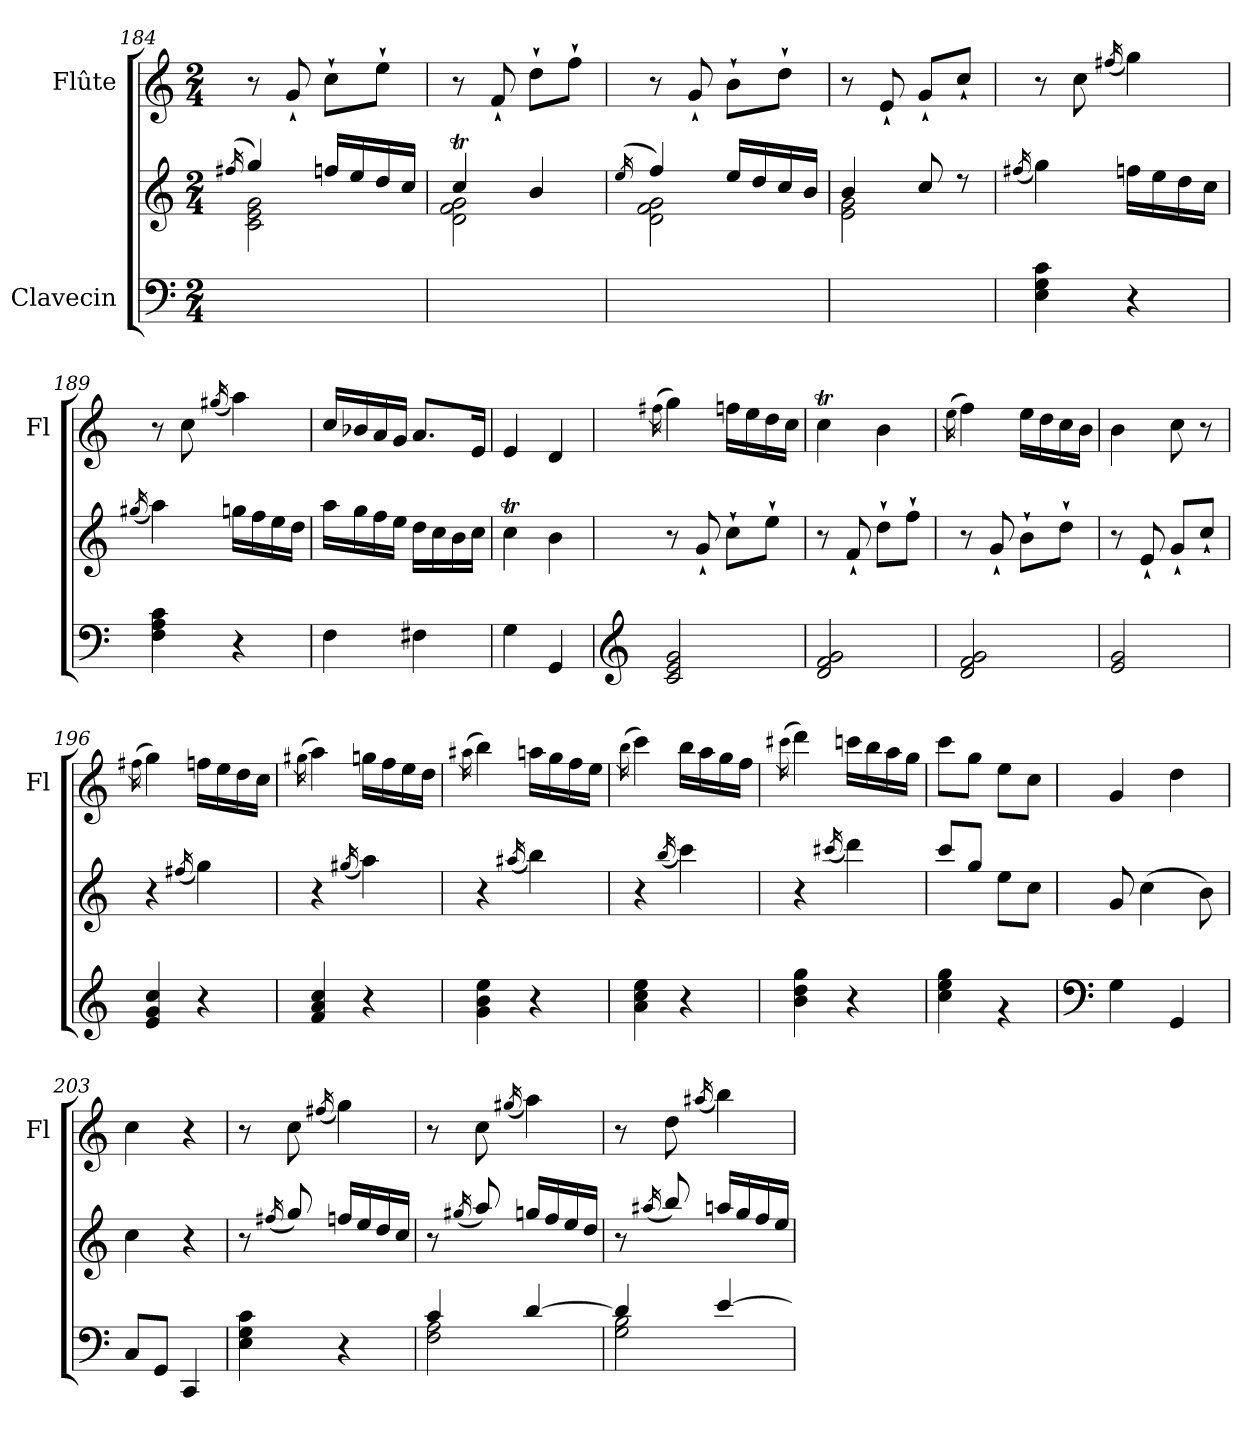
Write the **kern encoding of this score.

**kern	**kern	**kern
*part2	*part2	*part1
*staff3	*staff2	*staff1
*I"Clavecin	*	*I"Flûte
*	*	*I'Fl
!!LO:LB:g=z
*clefF4	*clefG2	*clefG2
*k[]	*k[]	*k[]
*M2/4	*M2/4	*M2/4
=184	=184	=184
.	(<16qff#X/	.
*	*^	*
2ryy	4gg/)	2c\ 2e\ 2g\	8r
.	.	.	8g`/
.	16ffn/LL	.	8cc`\L
.	16ee/	.	.
.	16dd/	.	8ee`\J
.	16cc/JJ	.	.
=185	=185	=185	=185
2ryy	4ccT/	2d\ 2f\ 2g\	8r
.	.	.	8f`/
.	4b/	.	8dd`\L
.	.	.	8ff`\J
=186	=186	=186	=186
.	(<16qee/	.	.
2ryy	4ff/)	2d\ 2f\ 2g\	8r
.	.	.	8g`/
.	16ee/LL	.	8b`\L
.	16dd/	.	.
.	16cc/	.	8dd`\J
.	16b/JJ	.	.
=187	=187	=187	=187
2ryy	4b/	2e\ 2g\	8r
.	.	.	8e`/
.	8cc/	.	8g`/L
.	8r	.	8cc`/J
*	*v	*v	*
=188	=188	=188
.	(<16qff#X/	.
4E\ 4G\ 4c\	4gg\)	8r
.	.	8cc\
.	.	(<16qff#X/
4r	16ffn\LL	4gg\)
.	16ee\	.
.	16dd\	.
.	16cc\JJ	.
=189	=189	=189
.	(<16qgg#X/	.
4F\ 4A\ 4c\	4aa\)	8r
.	.	8cc\
.	.	(<16qgg#X/
4r	16ggn\LL	4aa\)
.	16ff\	.
.	16ee\	.
.	16dd\JJ	.
!!LO:LB:g=z
=190	=190	=190
4F\	16aa\LL	16cc/LL
.	16gg\	16b-X/
.	16ff\	16a/
.	16ee\JJ	16g/JJ
4F#X\	16dd\LL	8.a/L
.	16cc\	.
.	16b\	.
.	16cc\JJ	16e/Jk
=191	=191	=191
4G\	4ccT\	4e/
4GG/	4b\	4d/
=192	=192	=192
*clefG2	*	*
.	.	(>16qff#X\
2c/ 2e/ 2g/	8r	4gg\)
.	8g`/	.
.	8cc`\L	16ffn\LL
.	.	16ee\
.	8ee`\J	16dd\
.	.	16cc\JJ
=193	=193	=193
2d/ 2f/ 2g/	8r	4ccT\
.	8f`/	.
.	8dd`\L	4b\
.	8ff`\J	.
=194	=194	=194
.	.	(>16qee\
2d/ 2f/ 2g/	8r	4ff\)
.	8g`/	.
.	8b`\L	16ee\LL
.	.	16dd\
.	8dd`\J	16cc\
.	.	16b\JJ
=195	=195	=195
2e/ 2g/	8r	4b\
.	8e`/	.
.	8g`/L	8cc\
.	8cc`/J	8r
=196	=196	=196
.	.	(>16qff#X\
4e/ 4g/ 4cc/	4r	4gg\)
.	(<16qff#X/	.
4r	4gg\)	16ffn\LL
.	.	16ee\
.	.	16dd\
.	.	16cc\JJ
!!LO:LB:g=z
=197	=197	=197
.	.	(>16qgg#X\
4f/ 4a/ 4cc/	4r	4aa\)
.	(<16qgg#X/	.
4r	4aa\)	16ggn\LL
.	.	16ff\
.	.	16ee\
.	.	16dd\JJ
=198	=198	=198
.	.	(>16qaa#X\
4g\ 4b\ 4ee\	4r	4bb\)
.	(<16qaa#X/	.
4r	4bb\)	16aan\LL
.	.	16gg\
.	.	16ff\
.	.	16ee\JJ
=199	=199	=199
.	.	(>16qbb\
4a\ 4cc\ 4ee\	4r	4ccc\)
.	(<16qbb/	.
4r	4ccc\)	16bb\LL
.	.	16aa\
.	.	16gg\
.	.	16ff\JJ
=200	=200	=200
.	.	(>16qccc#X\
4b\ 4dd\ 4gg\	4r	4ddd\)
.	(<16qccc#X/	.
4r	4ddd\)	16cccn\LL
.	.	16bb\
.	.	16aa\
.	.	16gg\JJ
=201	=201	=201
4cc\ 4ee\ 4gg\	8ccc/L	8ccc\L
.	8gg/J	8gg\J
4rg	8ee\L	8ee\L
.	8cc\J	8cc\J
=202	=202	=202
*clefF4	*	*
4G\	8g/	4g/
.	(>4cc\	.
4GG/	.	4dd\
.	8b\)	.
=203	=203	=203
8C/L	4cc\	4cc\
8GG/J	.	.
4CC/	4r	4r
!!LO:PB:g=z
=204	=204	=204
4E\ 4G\ 4c\	8r	8r
.	(<16qff#X/	.
.	8gg/)	8cc\
.	.	(<16qff#X/
4r	16ffn/LL	4gg\)
.	16ee/	.
.	16dd/	.
.	16cc/JJ	.
=205	=205	=205
*^	*	*
4c/	2F\ 2A\	8r	8r
.	.	(<16qgg#X/	.
.	.	8aa/)	8cc\
.	.	.	(<16qgg#X/
[4d/	.	16ggn/LL	4aa\)
.	.	16ff/	.
.	.	16ee/	.
.	.	16dd/JJ	.
=206	=206	=206	=206
4d/]	2G\ 2B\	8r	8r
.	.	(<16qaa#X/	.
.	.	8bb/)	8dd\
.	.	.	(<16qaa#X/
[4e/	.	16aan/LL	4bb\)
.	.	16gg/	.
.	.	16ff/	.
.	.	16ee/JJ	.
*v	*v	*	*
=	=	=
*-	*-	*-
